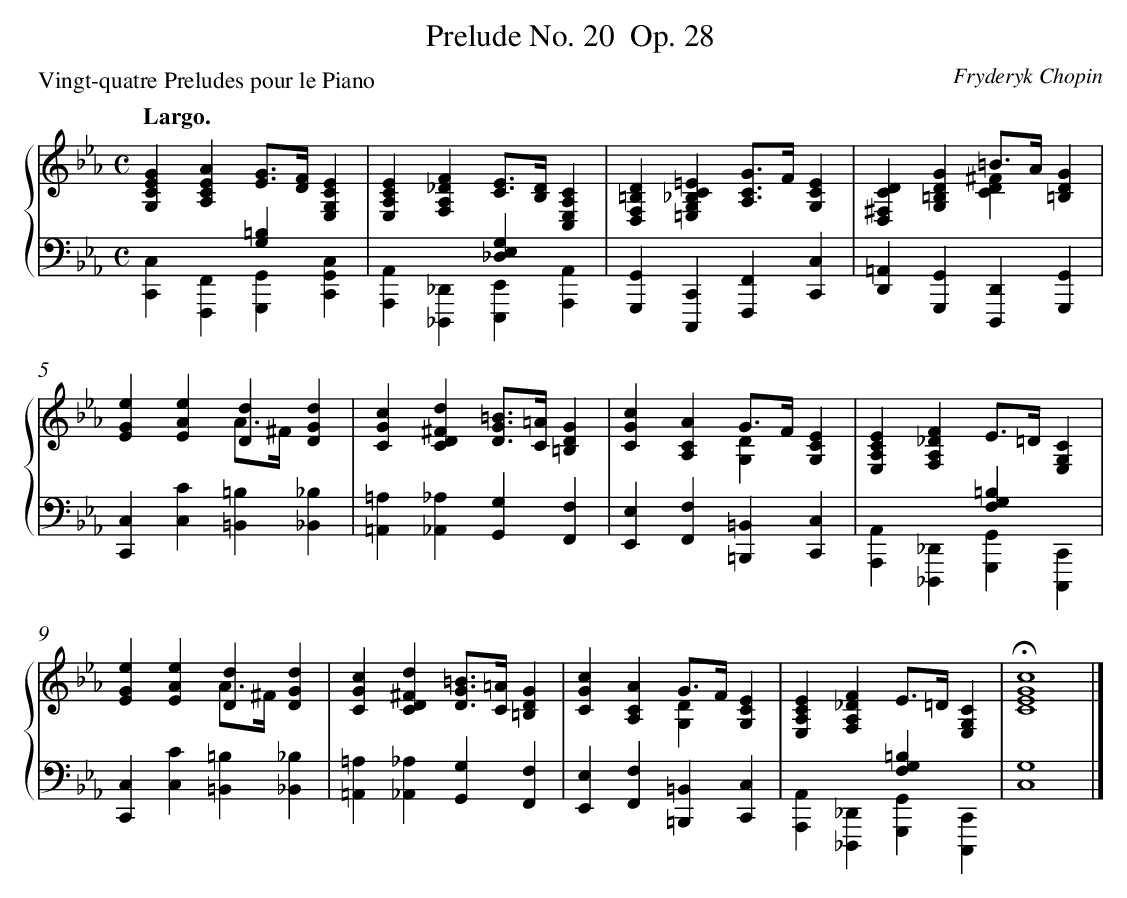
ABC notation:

X:1
T: Prelude No. 20	 Op. 28
C: Fryderyk Chopin
L: 1/4
M: C
P: Vingt-quatre Preludes pour le Piano
Q: "Largo."
%%staves {1 2}
V: 1 clef=treble
V: 2 clef=bass
K: Eb
[V:1] [GECG,][AECA,][G/E/]>[F/D/][ECG,E,] |
[V:2] x2[=B,G,]x & [C,C,,][F,,F,,,][G,,G,,,][C,G,,C,,] |
[V:1] [ECA,E,][F_DA,F,][E/C/]>[D/B,/][CA,E,C,] |
[V:2] x2[G,E,_D,]x & [A,,A,,,][_D,,_D,,,][E,,E,,,][A,,A,,,] |
[V:1] [D=B,F,D,][=EC_B,G,=E,][G/C/A,/]>F/[ECG,] |
[V:2] [G,,G,,,][C,,C,,,][F,,F,,,][C,C,,] |
[V:1] [DC^F,D,][GD=B,G,]=B/>A/[GD=B,] & x2[^FDC]x |
[V:2] [=A,,D,,][G,,G,,,][D,,D,,,][G,,G,,,] |
[V:1] [eGE][eAE][dD][dGD] & x2A/>^F/x |
[V:2] [C,C,,][CC,][=B,=B,,][_B,_B,,] |
[V:1] [cGC][d^FDC][=B/G/D/]>[=A/C/][GD=B,] |
[V:2] [=A,=A,,][_A,_A,,][G,G,,][F,F,,] |
[V:1] [cGC][ACA,]G/>F/[ECG,] & x2[DG,]x |
[V:2] [E,E,,][F,F,,][=B,,=B,,,][C,C,,] |
[V:1] [ECA,E,][F_DA,F,]E/>=D/[CG,E,] |
[V:2] x2[=B,G,F,]x & [A,,A,,,][_D,,_D,,,][G,,G,,,][C,,C,,,] |
[V:1] [eGE][eAE][dD][dGD] & x2A/>^F/x |
[V:2] [C,C,,][CC,][=B,=B,,][_B,_B,,] |
[V:1] [cGC][d^FDC][=B/G/D/]>[=A/C/][GD=B,] |
[V:2] [=A,=A,,][_A,_A,,][G,G,,][F,F,,] |
[V:1] [cGC][ACA,]G/>F/[ECG,] & x2[DG,]x |
[V:2] [E,E,,][F,F,,][=B,,=B,,,][C,C,,] |
[V:1] [ECA,E,][F_DA,F,]E/>=D/[CG,E,] |
[V:2] x2[=B,G,F,]x & [A,,A,,,][_D,,_D,,,][G,,G,,,][C,,C,,,] |
[V:1] !fermata![c4G4E4C4] |]
[V:2] [G,4C,4] |]
